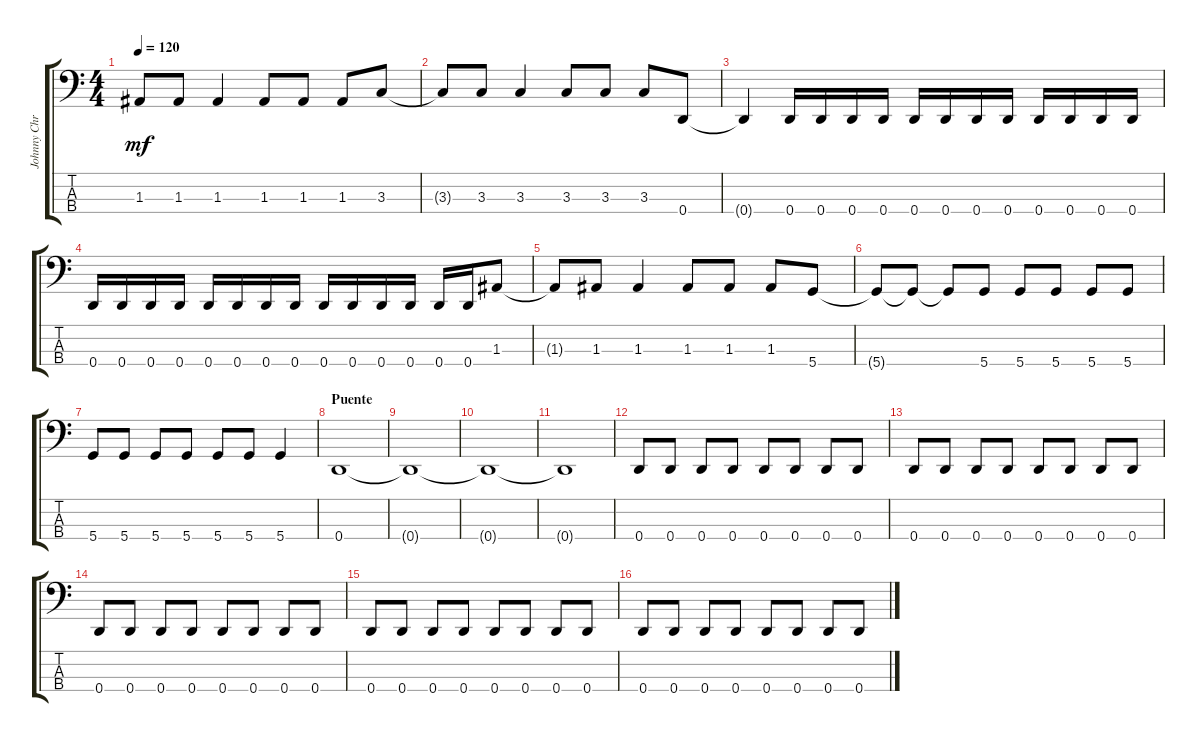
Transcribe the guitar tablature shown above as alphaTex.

\track ("Johnny Christ" "Johnny Chr") {instrument electricbassfinger}
\staff {score tabs}
\tuning (G2 D2 A1 D1) {hide}
\ts (4 4)
\tempo 120
\clef f4
\ks c
1.3{t}.8{dy mf} 1.3.8 1.3.4 1.3.8 1.3.8 1.3.8 3.3.8 |
3.3{t}.8 3.3.8 3.3.4 3.3.8 3.3.8 3.3.8 0.4.8 |
0.4{t}.4 0.4.16 0.4.16 0.4.16 0.4.16 0.4.16 0.4.16 0.4.16 0.4.16 0.4.16 0.4.16 0.4.16 0.4.16 |
0.4.16 0.4.16 0.4.16 0.4.16 0.4.16 0.4.16 0.4.16 0.4.16 0.4.16 0.4.16 0.4.16 0.4.16 0.4.16 0.4.16 1.3.8 |
1.3{t}.8 1.3.8 1.3.4 1.3.8 1.3.8 1.3.8 5.4.8 |
5.4{t}.8 5.4{t}.8 5.4{t}.8 5.4.8 5.4.8 5.4.8 5.4.8 5.4.8 |
5.4.8 5.4.8 5.4.8 5.4.8 5.4.8 5.4.8 5.4.4 |
\section ("" "Puente")
0.4.1 |
0.4{t}.1 |
0.4{t}.1 |
0.4{t}.1 |
0.4.8 0.4.8 0.4.8 0.4.8 0.4.8 0.4.8 0.4.8 0.4.8 |
0.4.8 0.4.8 0.4.8 0.4.8 0.4.8 0.4.8 0.4.8 0.4.8 |
0.4.8 0.4.8 0.4.8 0.4.8 0.4.8 0.4.8 0.4.8 0.4.8 |
0.4.8 0.4.8 0.4.8 0.4.8 0.4.8 0.4.8 0.4.8 0.4.8 |
0.4.8 0.4.8 0.4.8 0.4.8 0.4.8 0.4.8 0.4.8 0.4.8
